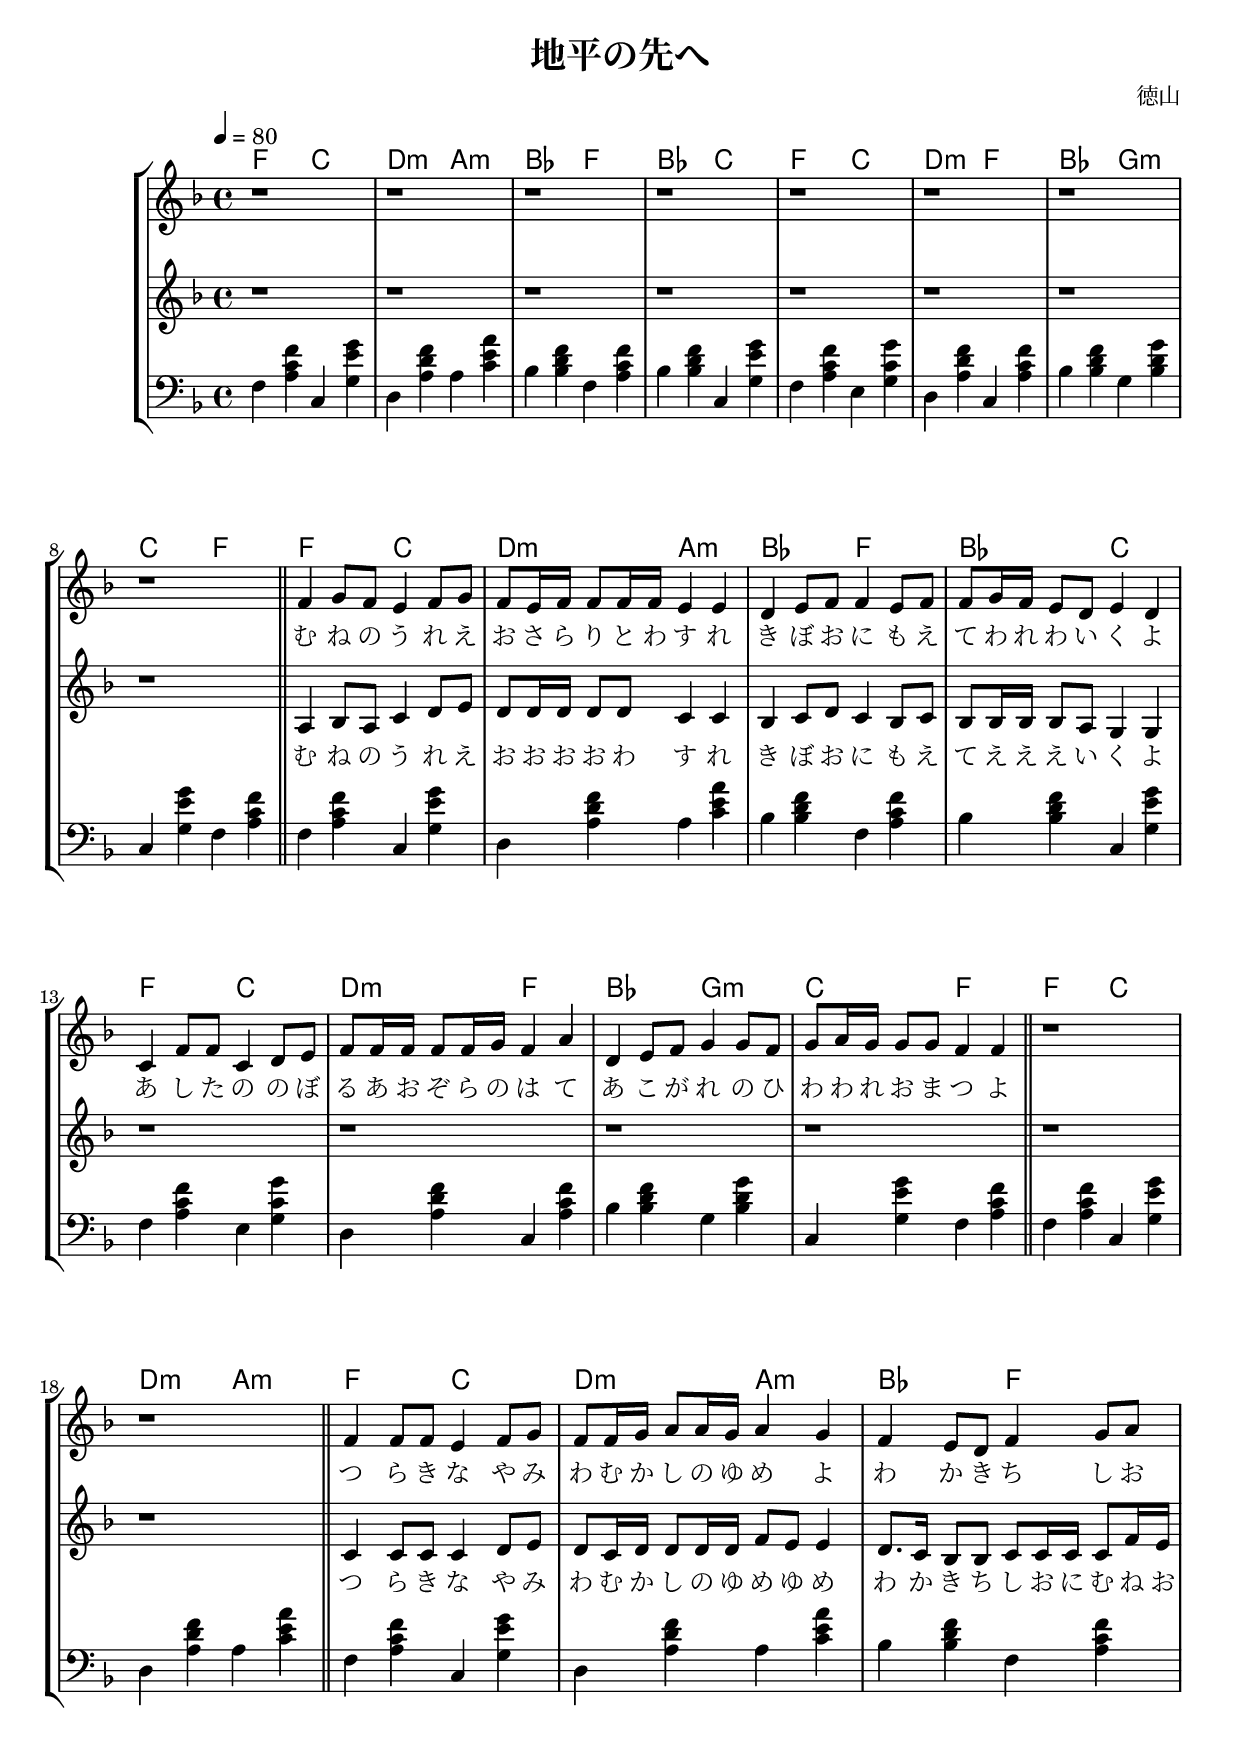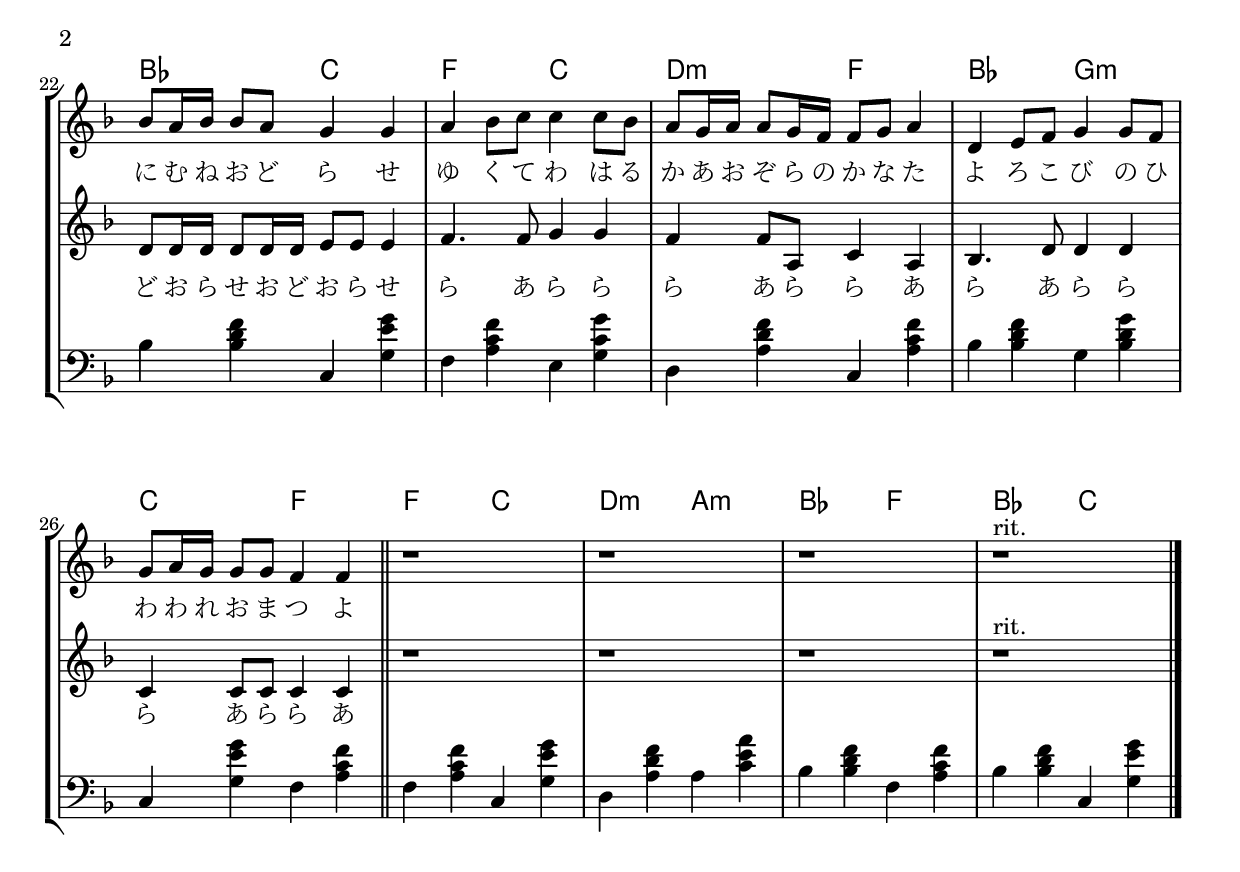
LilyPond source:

\version "2.12.1"

\header {
	title = \markup {地平の先へ}
	composer = \markup \center-column {徳山}
}

harmony = \chordmode {
	f2 c d:m a:m bes f bes c f c d:m f bes g:m c f 

	f c d:m a:m bes f bes c f c d:m f bes g:m c f 

	f c d:m a:m 

	f c d:m a:m bes f bes c f c d:m f bes g:m c f 

	f c d:m a:m bes f bes c 
}

melody = {
	\key f \major
	\tempo 4 = 80
	r1 | r1 | r1 | r1 | r1 | r1 | r1 | r1   
	\set Staff.midiInstrument = #"fss0.42"
	f'4  g'8  f'8  e'4  f'8  g'8 
	f'8  e'16  f'16  f'8  f'16  f'16  e'4  e'4 
	d'4  e'8  f'8  f'4  e'8  f'8 
	f'8  g'16  f'16  e'8  d'8  e'4  d'4 
	c'4  f'8  f'8  c'4  d'8  e'8 
	f'8  f'16  f'16  f'8  f'16  g'16  f'4  a'4 
	d'4  e'8  f'8  g'4  g'8  f'8 
	g'8  a'16  g'16  g'8  g'8  f'4  f'4
	r1 | r1   
	\set Staff.midiInstrument = #"fss0.42"
	f'4  f'8  f'8  e'4  f'8  g'8 
	f'8  f'16  g'16  a'8  a'16  g'16  a'4  g'4 
	f'4  e'8  d'8  f'4  g'8  a'8 
	bes'8  a'16  bes'16  bes'8  a'8  g'4  g'4 
	a'4  bes'8  c''8  c''4  c''8  bes'8 
	a'8  g'16  a'16  a'8  g'16  f'16  f'8  g'8  a'4 
	d'4  e'8  f'8  g'4  g'8  f'8 
	g'8  a'16  g'16  g'8  g'8  f'4  f'4
	r1 | r1 | r1 | r1^"rit." \bar "|."
}

words = \lyricmode {
	
	む  ね  の  う  れ  え  お  さ  ら  り  と  わ  す  れ  き  ぼ  お  に  も  え  て  わ  れ  わ  い  く  よ  あ  し  た  の  の  ぼ  る  あ  お  ぞ  ら  の  は  て  あ  こ  が  れ  の  ひ  わ  わ  れ  お  ま  つ  よ  
	
	つ  ら  き  な  や  み  わ  む  か  し  の  ゆ  め  よ  わ  か  き  ち  し  お  に  む  ね  お  ど  ら  せ  ゆ  く  て  わ  は  る  か  あ  お  ぞ  ら  の  か  な  た  よ  ろ  こ  び  の  ひ  わ  わ  れ  お  ま  つ  よ  
	
}

secondmelody = {
	\key f \major
	\tempo 4 = 80
	r1 | r1 | r1 | r1 | r1 | r1 | r1 | r1   
	\set Staff.midiInstrument = #"fss0.35"
	a4  bes8  a8  c'4  d'8  e'8 
	d'8  d'16  d'16  d'8  d'8  c'4  c'4 
	bes4  c'8  d'8  c'4  bes8  c'8 
	bes8  bes16  bes16  bes8  a8  g4  g4
	r1 r1 r1 r1 	r1 | r1   
	\set Staff.midiInstrument = #"fss0.35"
	c'4  c'8  c'8  c'4  d'8  e'8 
	d'8  c'16  d'16  d'8  d'16  d'16  f'8  e'8  e'4 
	d'8.  c'16  bes8  bes8  c'8  c'16  c'16  c'8  f'16  e'16 
	d'8  d'16  d'16  d'8  d'16  d'16  e'8  e'8  e'4 
	f'4.  f'8  g'4  g'4 
	f'4  f'8  a8  c'4  a4 
	bes4.  d'8  d'4  d'4 
	c'4  c'8  c'8  c'4  c'4
	r1 | r1 | r1 | r1^"rit." \bar "|."
}

secondwords = \lyricmode {
	
	む  ね  の  う  れ  え  お  お  お  お  わ  す  れ  き  ぼ  お  に  も  え  て  え  え  え  い  く  よ  
	
	つ  ら  き  な  や  み  わ  む  か  し  の  ゆ  め  ゆ  め  わ  か  き  ち  し  お  に  む  ね  お  ど  お  ら  せ  お  ど  お  ら  せ  ら  あ  ら  ら  ら  あ  ら  ら  あ  ら  あ  ら  ら  ら  あ  ら  ら  あ  
	
}

tempochange = {
	\tempo 4 = 80
	r1 | r1 | r1 | r1 | r1 | r1 | r1 | r1 \bar "||"
	\tempo 4 = 80
	r1 | r1 | r1 | r1 | r1 | r1 | r1 | r1 \bar "||"
	\tempo 4 = 80
	r1 | r1 \bar "||"
	\tempo 4 = 80
	r1 | r1 | r1 | r1 | r1 | r1 | r1 | r1 \bar "||"
	\tempo 4 = 80
	r1 | r1 | r1 | \tempo 4 = 60 r2 \tempo 4 = 53 r2 \bar "|."
}

mainacc = {
	\clef bass
	\set Staff.midiInstrument = #"String Ensemble 1"
	\key f \major
	\tempo 4 = 80
	f4 <a c' f'>4
	c4 <g e' g'>4
	d4 <a d' f'>4
	a4 <c' e' a'>4
	bes4 <bes d' f'>4
	f4 <a c' f'>4
	bes4 <bes d' f'>4
	c4 <g e' g'>4
	f4 <a c' f'>4
	e4 <g c' g'>4
	d4 <a d' f'>4
	c4 <a c' f'>4
	bes4 <bes d' f'>4
	g4 <bes d' g'>4
	c4 <g e' g'>4
	f4 <a c' f'>4
	\bar "||"

	\set Staff.midiInstrument = #"String Ensemble 1"
	f4 <a c' f'>4
	c4 <g e' g'>4
	d4 <a d' f'>4
	a4 <c' e' a'>4
	bes4 <bes d' f'>4
	f4 <a c' f'>4
	bes4 <bes d' f'>4
	c4 <g e' g'>4
	f4 <a c' f'>4
	e4 <g c' g'>4
	d4 <a d' f'>4
	c4 <a c' f'>4
	bes4 <bes d' f'>4
	g4 <bes d' g'>4
	c4 <g e' g'>4
	f4 <a c' f'>4
	\bar "||"

	\set Staff.midiInstrument = #"String Ensemble 1"
	f4 <a c' f'>4
	c4 <g e' g'>4
	d4 <a d' f'>4
	a4 <c' e' a'>4
	\bar "||"

	\set Staff.midiInstrument = #"String Ensemble 1"
	f4 <a c' f'>4
	c4 <g e' g'>4
	d4 <a d' f'>4
	a4 <c' e' a'>4
	bes4 <bes d' f'>4
	f4 <a c' f'>4
	bes4 <bes d' f'>4
	c4 <g e' g'>4
	f4 <a c' f'>4
	e4 <g c' g'>4
	d4 <a d' f'>4
	c4 <a c' f'>4
	bes4 <bes d' f'>4
	g4 <bes d' g'>4
	c4 <g e' g'>4
	f4 <a c' f'>4
	\bar "||"

	\set Staff.midiInstrument = #"String Ensemble 1"
	f4 <a c' f'>4
	c4 <g e' g'>4
	d4 <a d' f'>4
	a4 <c' e' a'>4
	bes4 <bes d' f'>4
	f4 <a c' f'>4
	bes4 <bes d' f'>4
	c4 <g e' g'>4
	\bar "|."
}

subacc = {
	\clef bass
	\set Staff.midiInstrument = #"Pizzicato Strings"
	\key f \major
	\tempo 4 = 80
	r2
	r2
	r2
	r2
	r2
	r2
	r2
	r2
	r2
	r2
	r2
	r2
	r2
	r2
	r2
	r2
	\bar "||"

	\set Staff.midiInstrument = #"Pizzicato Strings"
	r2
	r2
	r2
	r2
	r2
	r2
	r2
	r2
	r2
	r2
	r2
	r2
	r2
	r2
	r2
	r2
	\bar "||"

	\set Staff.midiInstrument = #"Pizzicato Strings"
	r2
	r2
	r2
	r2
	\bar "||"

	\set Staff.midiInstrument = #"Pizzicato Strings"
	r2
	r2
	r2
	r2
	r2
	r2
	r2
	r2
	r2
	r2
	r2
	r2
	r2
	r2
	r2
	r2
	\bar "||"

	\set Staff.midiInstrument = #"Pizzicato Strings"
	r2
	r2
	r2
	r2
	r2
	r2
	r2
	r2
	\bar "|."
}

percA = {
	\drummode {
	r1 |r1 |r1 |r1 |r1 |r1 |r1 |r1 \bar "||"
	r1 |r1 |r1 |r1 |r1 |r1 |r1 |r1 \bar "||"
	r1 |r1 \bar "||"
	r1 |r1 |r1 |r1 |r1 |r1 |r1 |r1 \bar "||"
	r1 |r1 |r1 |r1 \bar "|."
	}
}

percB = {
	\drummode {
	r1 |r1 |r1 |r1 |r1 |r1 |r1 |r1 \bar "||"
	r1 |r1 |r1 |r1 |r1 |r1 |r1 |r1 \bar "||"
	r1 |r1 \bar "||"
	r1 |r1 |r1 |r1 |r1 |r1 |r1 |r1 \bar "||"
	r1 |r1 |r1 |r1 \bar "|."
	}
}

percC = {
	\drummode {
	r1 |r1 |r1 |r1 |r1 |r1 |r1 |r1 \bar "||"
	r1 |r1 |r1 |r1 |r1 |r1 |r1 |r1 \bar "||"
	r1 |r1 \bar "||"
	r1 |r1 |r1 |r1 |r1 |r1 |r1 |r1 \bar "||"
	r1 |r1 |r1 |r1 \bar "|."
	}
}

percD = {
	\drummode {
	r1 |r1 |r1 |r1 |r1 |r1 |r1 |r1 \bar "||"
	r1 |r1 |r1 |r1 |r1 |r1 |r1 |r1 \bar "||"
	r1 |r1 \bar "||"
	r1 |r1 |r1 |r1 |r1 |r1 |r1 |r1 \bar "||"
	r1 |r1 |r1 |r1 \bar "|."
	}
}

percE = {
	\drummode {
	r1 |r1 |r1 |r1 |r1 |r1 |r1 |r1 \bar "||"
	r1 |r1 |r1 |r1 |r1 |r1 |r1 |r1 \bar "||"
	r1 |r1 \bar "||"
	r1 |r1 |r1 |r1 |r1 |r1 |r1 |r1 \bar "||"
	r1 |r1 |r1 |r1 \bar "|."
	}
}

\score {
	<<
		\new StaffGroup <<
			\new ChordNames {\harmony}
			\new Voice = "melody" {\melody}
			\new Lyrics \lyricsto "melody" \words
			\new Voice = "secondmelody" {\secondmelody}
			\new Lyrics \lyricsto "secondmelody" \secondwords
			\new Staff = "mainacc" {\mainacc}
		>>
	>>
	\layout { }
}
